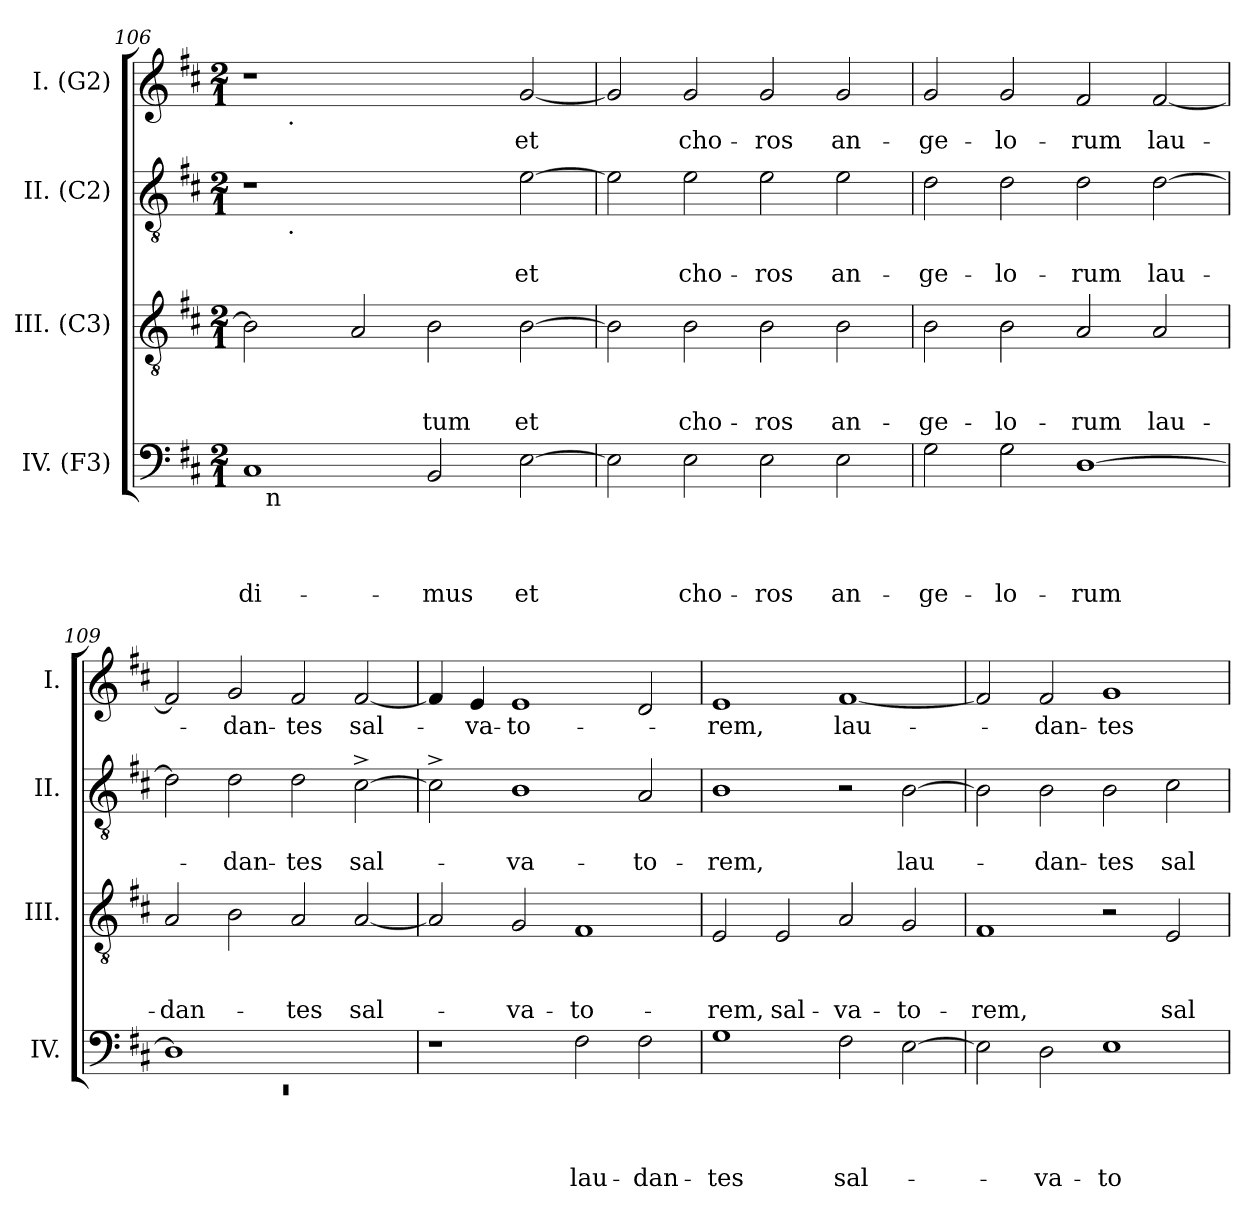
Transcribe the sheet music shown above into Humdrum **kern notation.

**kern	**text	**text	**text	**text	**kern	**text	**text	**text	**kern	**text	**text	**kern	**text
*part4	*part4	*part4	*part4	*part4	*part3	*part3	*part3	*part3	*part2	*part2	*part2	*part1	*part1
*staff4	*staff4	*staff4	*staff4	*staff4	*staff3	*staff3	*staff3	*staff3	*staff2	*staff2	*staff2	*staff1	*staff1
*I"IV. (F3)	*	*	*	*	*I"III. (C3)	*	*	*	*I"II. (C2)	*	*	*I"I. (G2)	*
*I'IV.	*	*	*	*	*I'III.	*	*	*	*I'II.	*	*	*I'I.	*
!!LO:LB:g=z
*clefF4	*	*	*	*	*clefGv2	*	*	*	*clefGv2	*	*	*clefG2	*
*k[f#c#]	*	*	*	*	*k[f#c#]	*	*	*	*k[f#c#]	*	*	*k[f#c#]	*
*D:	*	*	*	*	*D:	*	*	*	*D:	*	*	*D:	*
*M2/1	*	*	*	*	*M2/1	*	*	*	*M2/1	*	*	*M2/1	*
=106	=106	=106	=106	=106	=106	=106	=106	=106	=106	=106	=106	=106	=106
!	!	!	!	!LO:LY:b	!	!	!	!	!	!	!	!	!
*^	*	*	*	*	*	*	*	*	*^	*	*	*^	*
1C#	16ryy	.	.	.	-di-	2B\]	.	.	.	1r	8ryy	.	.	1r	8ryy	.
!	!LO:TX:b:t=n	!	!	!	!	!	!	!	!	!	!	!	!	!	!	!
.	1ryy	.	.	.	.	.	.	.	.	.	.	.	.	.	.	.
!	!	!	!	!	!	!	!	!	!	!	!	!	!	!	!LO:TX:b:t=.	!
!	!	!	!	!	!	!	!	!	!	!	!LO:TX:b:t=.	!	!	!	!	!
.	.	.	.	.	.	.	.	.	.	.	1...ryy	.	.	.	1...ryy	.
.	.	.	.	.	.	2A/	.	.	.	.	.	.	.	.	.	.
!	!	!	!	!	!LO:LY:b	!	!	!	!LO:LY:b	!	!	!	!	!	!	!
2BB/	.	.	.	.	-mus	2B\	.	.	-tum	2ryy	.	.	.	2ryy	.	.
.	2...ryy	.	.	.	.	.	.	.	.	.	.	.	.	.	.	.
!	!	!	!	!	!LO:LY:b	!	!	!	!LO:LY:b	!	!	!	!LO:LY:b	!	!	!LO:LY:b
[>2E\	.	.	.	.	et	[>2B\	.	.	et	[>2e\	.	.	et	[<2g/	.	et
*	*	*	*	*	*	*	*	*	*	*v	*v	*	*	*	*	*
*v	*v	*	*	*	*	*	*	*	*	*	*	*	*v	*v	*
=107	=107	=107	=107	=107	=107	=107	=107	=107	=107	=107	=107	=107	=107
2E\]	.	.	.	.	2B\]	.	.	.	2e\]	.	.	2g/]	.
!	!	!	!	!LO:LY:b	!	!	!	!LO:LY:b	!	!	!LO:LY:b	!	!LO:LY:b
2E\	.	.	.	cho-	2B\	.	.	cho-	2e\	.	cho-	2g/	cho-
!	!	!	!	!LO:LY:b	!	!	!	!LO:LY:b	!	!	!LO:LY:b	!	!LO:LY:b
2E\	.	.	.	-ros	2B\	.	.	-ros	2e\	.	-ros	2g/	-ros
!	!	!	!	!LO:LY:b	!	!	!	!LO:LY:b	!	!	!LO:LY:b	!	!LO:LY:b
2E\	.	.	.	an-	2B\	.	.	an-	2e\	.	an-	2g/	an-
=108	=108	=108	=108	=108	=108	=108	=108	=108	=108	=108	=108	=108	=108
!	!	!	!	!LO:LY:b	!	!	!	!LO:LY:b	!	!	!LO:LY:b	!	!LO:LY:b
2G\	.	.	.	-ge-	2B\	.	.	-ge-	2d\	.	-ge-	2g/	-ge-
!	!	!	!	!LO:LY:b	!	!	!	!LO:LY:b	!	!	!LO:LY:b	!	!LO:LY:b
2G\	.	.	.	-lo-	2B\	.	.	-lo-	2d\	.	-lo-	2g/	-lo-
!	!	!	!	!LO:LY:b	!	!	!	!LO:LY:b	!	!	!LO:LY:b	!	!LO:LY:b
[>1D	.	.	.	-rum	2A/	.	.	-rum	2d\	.	-rum	2f#/	-rum
!	!	!	!	!	!	!	!	!LO:LY:b	!	!	!LO:LY:b	!	!LO:LY:b
.	.	.	.	.	2A/	.	.	lau-	[>2d\	.	lau-	[<2f#/	lau-
=109	=109	=109	=109	=109	=109	=109	=109	=109	=109	=109	=109	=109	=109
*^	*	*	*	*	*	*	*	*	*	*	*	*	*
!	!LO:N:vis=1	!	!	!	!	!	!	!	!LO:LY:b	!	!	!	!	!
1D]	0rEE	.	.	.	.	2A/	.	.	-dan-	2d\]	.	.	2f#/]	.
!	!	!	!	!	!	!	!	!	!	!	!	!LO:LY:b	!	!LO:LY:b
.	.	.	.	.	.	2B\	.	.	.	2d\	.	-dan-	2g/	-dan-
!	!	!	!	!	!	!	!	!	!LO:LY:b	!	!	!LO:LY:b	!	!LO:LY:b
1ryy	.	.	.	.	.	2A/	.	.	-tes	2d\	.	-tes	2f#/	-tes
!	!	!	!	!	!	!	!	!	!LO:LY:b	!	!	!LO:LY:b	!	!LO:LY:b
.	.	.	.	.	.	[<2A/	.	.	sal-	[>2c#^>\	.	sal-	[<2f#/	sal-
*v	*v	*	*	*	*	*	*	*	*	*	*	*	*	*
=110	=110	=110	=110	=110	=110	=110	=110	=110	=110	=110	=110	=110	=110
1r	.	.	.	.	2A/]	.	.	.	2c#^>\]	.	.	4f#/]	.
!	!	!	!	!	!	!	!	!	!	!	!	!	!LO:LY:b
.	.	.	.	.	.	.	.	.	.	.	.	4e/	-va-
!	!	!	!	!	!	!	!	!LO:LY:b	!	!	!LO:LY:b	!	!LO:LY:b
.	.	.	.	.	2G/	.	.	-va-	1B	.	-va-	1e	-to-
!	!	!	!	!LO:LY:b	!	!	!	!LO:LY:b	!	!	!	!	!
2F#\	.	.	.	lau-	1F#	.	.	-to-	.	.	.	.	.
!	!	!	!	!LO:LY:b	!	!	!	!	!	!	!LO:LY:b	!	!
2F#\	.	.	.	-dan-	.	.	.	.	2A/	.	-to-	2d/	.
!!LO:LB:g=z
=111	=111	=111	=111	=111	=111	=111	=111	=111	=111	=111	=111	=111	=111
!	!	!	!	!LO:LY:b	!	!	!	!LO:LY:b	!	!	!LO:LY:b	!	!LO:LY:b
1G	.	.	.	-tes	2E/	.	.	-rem,	1B	.	-rem,	1e	-rem,
!	!	!	!	!	!	!	!	!LO:LY:b	!	!	!	!	!
.	.	.	.	.	2E/	.	.	sal-	.	.	.	.	.
!	!	!	!	!LO:LY:b	!	!	!	!LO:LY:b	!	!	!	!	!LO:LY:b
2F#\	.	.	.	sal-	2A/	.	.	-va-	2r	.	.	[<1f#	lau-
!	!	!	!	!	!	!	!	!LO:LY:b	!	!	!LO:LY:b	!	!
[>2E\	.	.	.	.	2G/	.	.	-to-	[>2B\	.	lau-	.	.
=112	=112	=112	=112	=112	=112	=112	=112	=112	=112	=112	=112	=112	=112
!	!	!	!	!	!	!	!	!LO:LY:b	!	!	!	!	!
2E\]	.	.	.	.	1F#	.	.	-rem,	2B\]	.	.	2f#/]	.
!	!	!	!	!LO:LY:b	!	!	!	!	!	!	!LO:LY:b	!	!LO:LY:b
2D\	.	.	.	-va-	.	.	.	.	2B\	.	-dan-	2f#/	-dan-
!	!	!	!	!LO:LY:b	!	!	!	!	!	!	!LO:LY:b	!	!LO:LY:b
1E	.	.	.	-to-	2r	.	.	.	2B\	.	-tes	1g	-tes
!	!	!	!	!	!	!	!	!LO:LY:b	!	!	!LO:LY:b	!	!
.	.	.	.	.	2E/	.	.	sal-	2c#\	.	sal-	.	.
=	=	=	=	=	=	=	=	=	=	=	=	=	=
*-	*-	*-	*-	*-	*-	*-	*-	*-	*-	*-	*-	*-	*-
